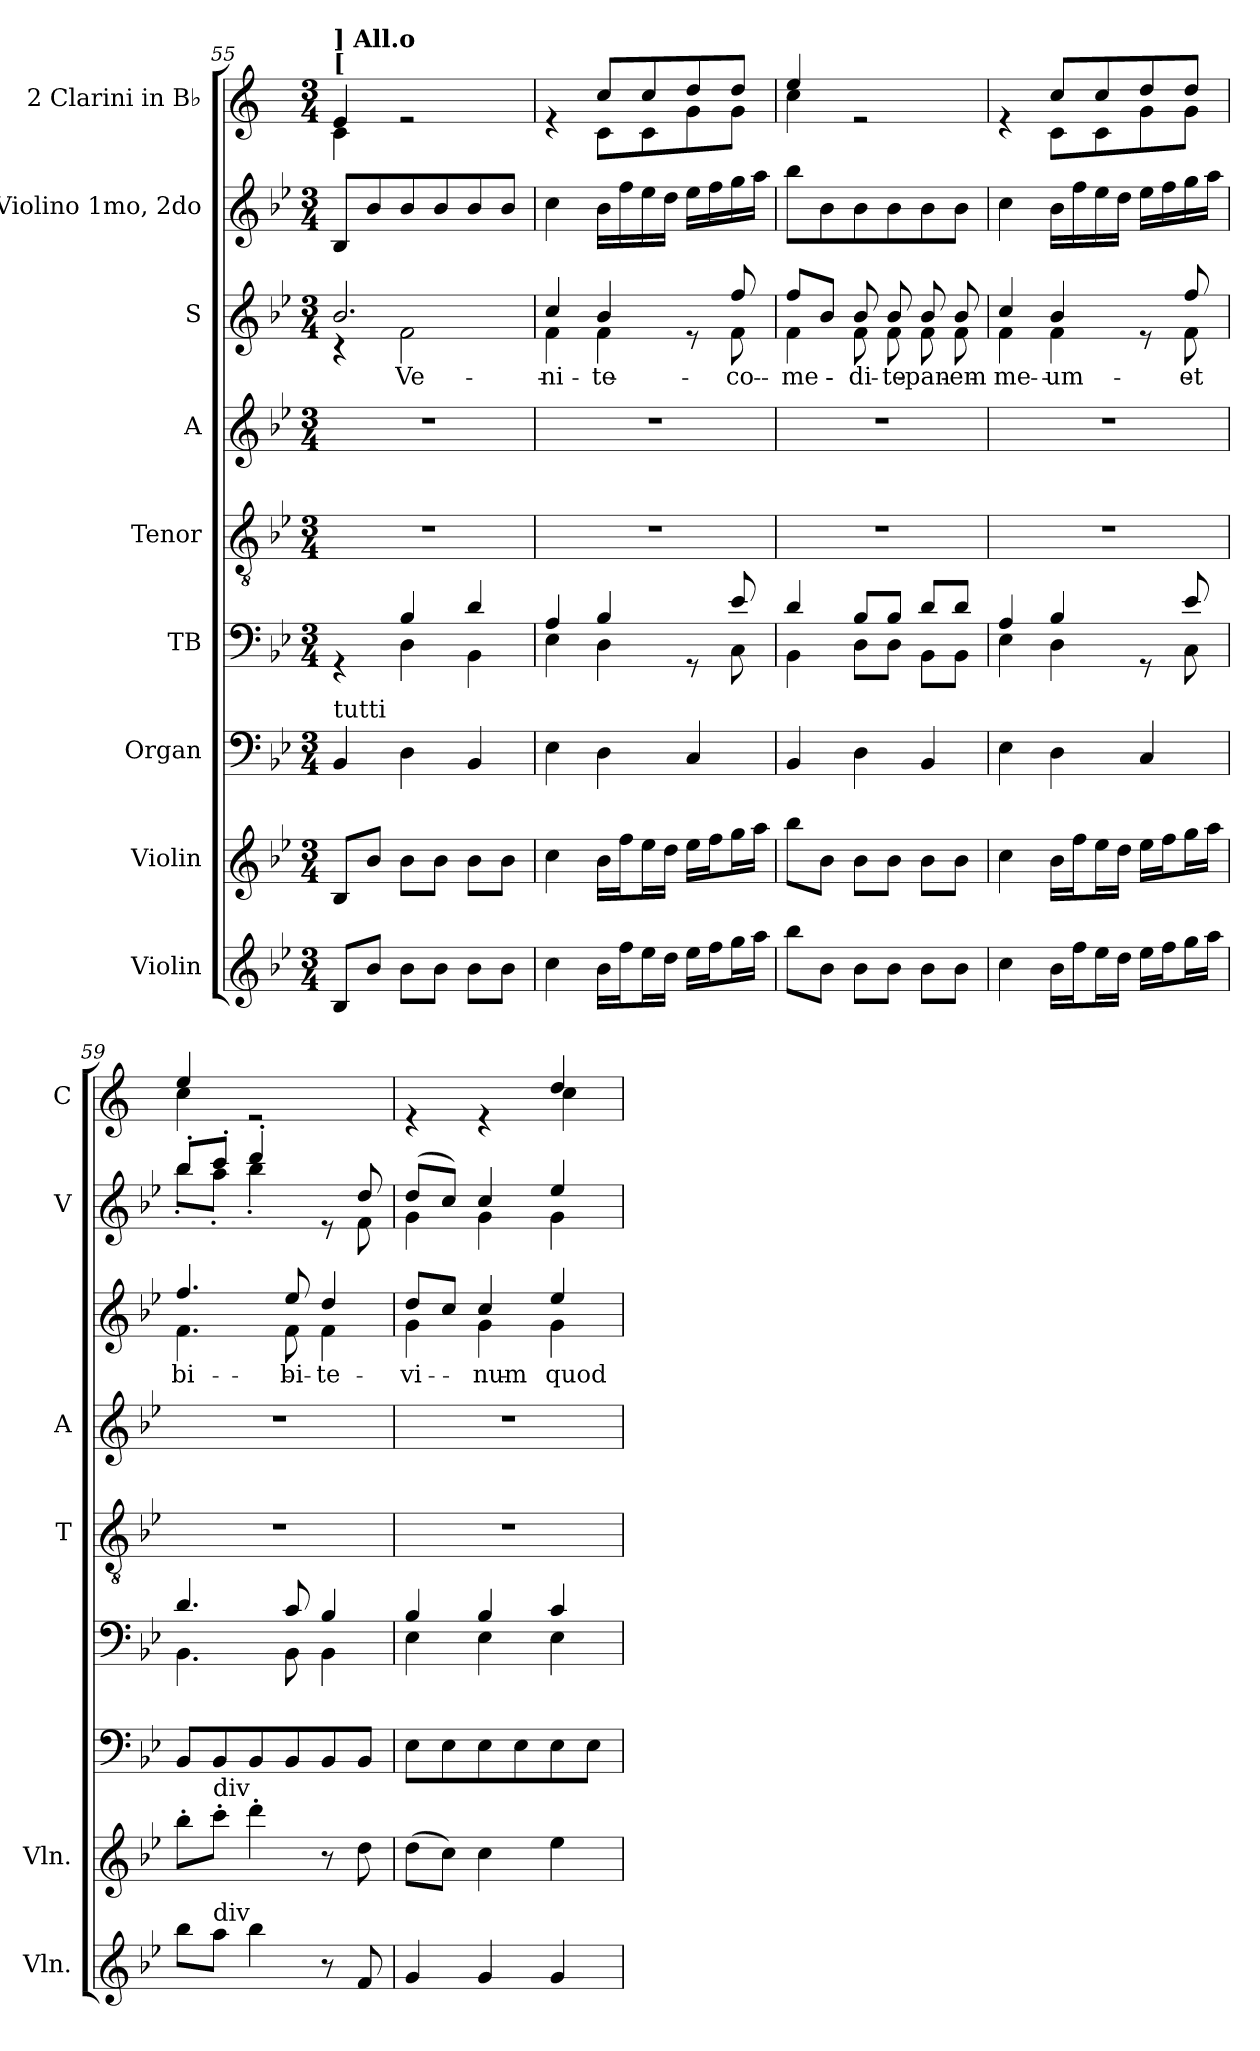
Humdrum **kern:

**kern	**kern	**kern	**kern	**kern	**kern	**kern	**text	**kern	**kern
*part9	*part8	*part7	*part6	*part5	*part4	*part3	*part3	*part2	*part1
*staff9	*staff8	*staff7	*staff6	*staff5	*staff4	*staff3	*staff3	*staff2	*staff1
*I"Violin	*I"Violin	*I"Organ	*I"TB	*I"Tenor	*I"A	*I"S	*	*I"Violino 1mo, 2do	*I"2 Clarini in B♭
*I'Vln.	*I'Vln.	*	*	*I'T	*I'A	*	*	*I'V	*I'C
!!LO:PB:g=z
*clefG2	*clefG2	*clefF4	*clefF4	*clefGv2	*clefG2	*clefG2	*	*clefG2	*clefG2
*	*	*	*	*	*	*	*	*	*ITrd1c2
*k[b-e-]	*k[b-e-]	*k[b-e-]	*k[b-e-]	*k[b-e-]	*k[b-e-]	*k[b-e-]	*	*k[b-e-]	*k[b-e-]
*M3/4	*M3/4	*M3/4	*M3/4	*M3/4	*M3/4	*M3/4	*	*M3/4	*M3/4
*MM100	*MM100	*MM100	*MM100	*MM100	*MM100	*MM100	*	*MM100	*MM100
=55	=55	=55	=55	=55	=55	=55	=55	=55	=55
*	*	*	*^	*	*	*^	*	*	*^
!	!	!	!	!	!	!	!	!	!	!	!LO:TX:a:B:t=[	!
!	!	!	!	!	!	!	!	!	!	!	!LO:TX:a:B:t=] All.o	!
!	!	!LO:TX:a:t=tutti	!	!	!	!	!	!	!	!	!	!
8B-/L	8B-/L	4BB-/	4rGG	4ryy	2.r	2.r	2.b-/	4r	.	8B-/L	4d/	4B-\
8b-/J	8b-/J	.	.	.	.	.	.	.	.	8b-/	.	.
!	!	!	!	!	!	!	!	!	!LO:LY:b	!	!	!
8b-\L	8b-\L	4D\	4B-/	4D\	.	.	.	2f\	Ve-	8b-/	2re	2ryy
8b-\J	8b-\J	.	.	.	.	.	.	.	.	8b-/	.	.
8b-\L	8b-\L	4BB-/	4d/	4BB-\	.	.	.	.	.	8b-/	.	.
8b-\J	8b-\J	.	.	.	.	.	.	.	.	8b-/J	.	.
=56	=56	=56	=56	=56	=56	=56	=56	=56	=56	=56	=56	=56
!	!	!	!	!	!	!	!	!	!LO:LY:b	!	!	!
4cc\	4cc\	4E-\	4A/	4E-\	2.r	2.r	4cc/	4f\	-ni-	4cc\	4re	4ryy
!	!	!	!	!	!	!	!	!	!LO:LY:b	!	!	!
16b-\LL	16b-\LL	4D\	4B-/	4D\	.	.	4b-/	4f\	-te	16b-\LL	8b-/L	8B-\L
16ff\J	16ff\J	.	.	.	.	.	.	.	.	16ff\	.	.
16ee-\L	16ee-\L	.	.	.	.	.	.	.	.	16ee-\	8b-/	8B-\
16dd\JJ	16dd\JJ	.	.	.	.	.	.	.	.	16dd\JJ	.	.
16ee-\LL	16ee-\LL	4C/	8rGG	8ryy	.	.	8re	8ryy	.	16ee-\LL	8cc/	8f\
16ff\J	16ff\J	.	.	.	.	.	.	.	.	16ff\	.	.
!	!	!	!	!	!	!	!	!	!LO:LY:b	!	!	!
16gg\L	16gg\L	.	8e-/	8C\	.	.	8ff/	8f\	co-	16gg\	8cc/J	8f\J
16aa\JJ	16aa\JJ	.	.	.	.	.	.	.	.	16aa\JJ	.	.
=57	=57	=57	=57	=57	=57	=57	=57	=57	=57	=57	=57	=57
!	!	!	!	!	!	!	!	!	!LO:LY:b	!	!	!
8bb-\L	8bb-\L	4BB-/	4d/	4BB-\	2.r	2.r	8ff/L	4f\	-me-	8bb-\L	4dd/	4b-\
8b-\J	8b-\J	.	.	.	.	.	8b-/J	.	.	8b-\	.	.
!	!	!	!	!	!	!	!	!	!LO:LY:b	!	!	!
8b-\L	8b-\L	4D\	8B-/L	8D\L	.	.	8b-/	8f\	-di-	8b-\	2re	2ryy
!	!	!	!	!	!	!	!	!	!LO:LY:b	!	!	!
8b-\J	8b-\J	.	8B-/J	8D\J	.	.	8b-/	8f\	-te	8b-\	.	.
!	!	!	!	!	!	!	!	!	!LO:LY:b	!	!	!
8b-\L	8b-\L	4BB-/	8d/L	8BB-\L	.	.	8b-/	8f\	pan-	8b-\	.	.
!	!	!	!	!	!	!	!	!	!LO:LY:b	!	!	!
8b-\J	8b-\J	.	8d/J	8BB-\J	.	.	8b-/	8f\	-em	8b-\J	.	.
=58	=58	=58	=58	=58	=58	=58	=58	=58	=58	=58	=58	=58
!	!	!	!	!	!	!	!	!	!LO:LY:b	!	!	!
4cc\	4cc\	4E-\	4A/	4E-\	2.r	2.r	4cc/	4f\	me-	4cc\	4re	4ryy
!	!	!	!	!	!	!	!	!	!LO:LY:b	!	!	!
16b-\LL	16b-\LL	4D\	4B-/	4D\	.	.	4b-/	4f\	-um	16b-\LL	8b-/L	8B-\L
16ff\J	16ff\J	.	.	.	.	.	.	.	.	16ff\	.	.
16ee-\L	16ee-\L	.	.	.	.	.	.	.	.	16ee-\	8b-/	8B-\
16dd\JJ	16dd\JJ	.	.	.	.	.	.	.	.	16dd\JJ	.	.
16ee-\LL	16ee-\LL	4C/	8rGG	8ryy	.	.	8re	8ryy	.	16ee-\LL	8cc/	8f\
16ff\J	16ff\J	.	.	.	.	.	.	.	.	16ff\	.	.
!	!	!	!	!	!	!	!	!	!LO:LY:b	!	!	!
16gg\L	16gg\L	.	8e-/	8C\	.	.	8ff/	8f\	et	16gg\	8cc/J	8f\J
16aa\JJ	16aa\JJ	.	.	.	.	.	.	.	.	16aa\JJ	.	.
=59	=59	=59	=59	=59	=59	=59	=59	=59	=59	=59	=59	=59
!	!	!	!	!	!	!	!	!	!LO:LY:b	!	!	!
*	*	*	*	*	*	*	*	*	*	*^	*	*
8bb-\L	8bb-'\L	8BB-/L	4.d/	4.BB-\	2.r	2.r	4.ff/	4.f\	bi-	8bb-'/L	8bb-'\L	4dd/	4b-\
!	!LO:TX:a:t=div	!	!	!	!	!	!	!	!	!	!	!	!
!LO:TX:a:t=div	!	!	!	!	!	!	!	!	!	!	!	!	!
8aa\J	8ccc'\J	8BB-/	.	.	.	.	.	.	.	8ccc'/J	8aa'\J	.	.
4bb-\	4ddd'\	8BB-/	.	.	.	.	.	.	.	4ddd'/	4bb-'\	2re	2ryy
!	!	!	!	!	!	!	!	!	!LO:LY:b	!	!	!	!
.	.	8BB-/	8c/	8BB-\	.	.	8ee-/	8f\	-bi-	.	.	.	.
!	!	!	!	!	!	!	!	!	!LO:LY:b	!	!	!	!
8r	8r	8BB-/	4B-/	4BB-\	.	.	4dd/	4f\	-te	8re	8ryy	.	.
8f/	8dd\	8BB-/J	.	.	.	.	.	.	.	8dd/	8f\	.	.
!!LO:LB:g=z	!!
=60	=60	=60	=60	=60	=60	=60	=60	=60	=60	=60	=60	=60	=60
!	!	!	!	!	!	!	!	!	!LO:LY:b	!	!	!	!
4g/	(8dd\L	8E-\L	4B-/	4E-\	2.r	2.r	8dd/L	4g\	vi-	(8dd/L	4g\	4re	2ryy
.	8cc\J)	8E-\	.	.	.	.	8cc/J	.	.	8cc/J)	.	.	.
!	!	!	!	!	!	!	!	!	!LO:LY:b	!	!	!	!
4g/	4cc\	8E-\	4B-/	4E-\	.	.	4cc/	4g\	-num	4cc/	4g\	4re	.
.	.	8E-\	.	.	.	.	.	.	.	.	.	.	.
!	!	!	!	!	!	!	!	!	!LO:LY:b	!	!	!	!
4g/	4ee-\	8E-\	4c/	4E-\	.	.	4ee-/	4g\	quod	4ee-/	4g\	4cc/	4b-\
.	.	8E-\J	.	.	.	.	.	.	.	.	.	.	.
*	*	*	*	*	*	*	*v	*v	*	*	*	*v	*v
*	*	*	*v	*v	*	*	*	*	*v	*v	*
=	=	=	=	=	=	=	=	=	=
*-	*-	*-	*-	*-	*-	*-	*-	*-	*-
